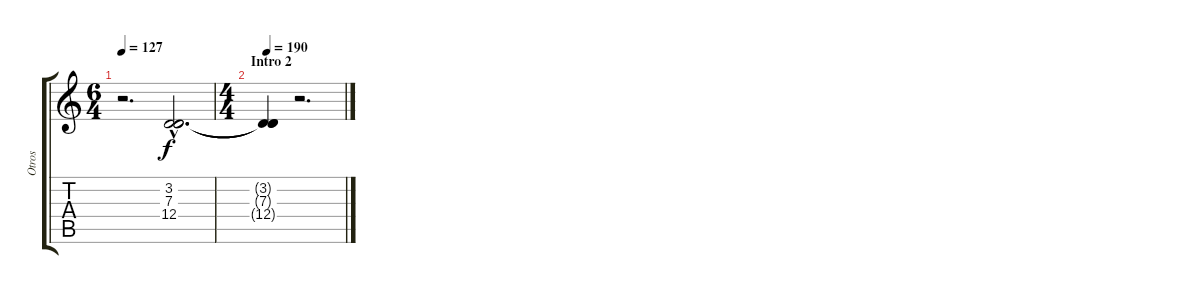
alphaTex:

\track ("Otros" "Otros") {instrument reversecymbal}
\staff {score tabs}
\tuning (E4 B3 G3 D3 A2 E2) {hide}
\ts (6 4)
\tempo 127
\clef g2
\ks c
r.2{d dy f} (3.2{hac} 7.3{hac} 12.4{hac}).2{d} |
\ts (4 4)
\section ("" "Intro 2")
\tempo 190
(3.2{t} 7.3{t} 12.4{t}).4 r.2{d}
